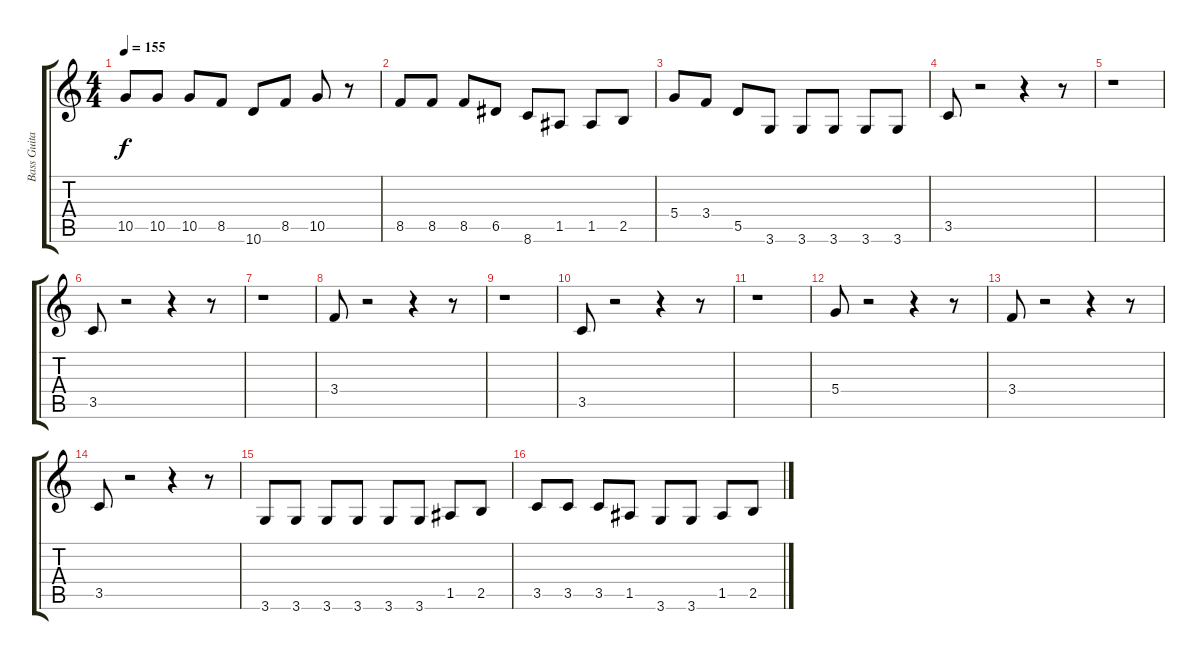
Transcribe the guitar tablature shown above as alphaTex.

\track ("Bass Guitar" "Bass Guita") {instrument fretlessbass}
\staff {score tabs}
\tuning (E4 B3 G3 D3 A2 E2) {hide}
\ts (4 4)
\tempo 155
\clef g2
\ks c
10.5.8{dy f} 10.5.8 10.5.8 8.5.8 10.6.8 8.5.8 10.5.8 r.8 |
8.5.8 8.5.8 8.5.8 6.5.8 8.6.8 1.5.8 1.5.8 2.5.8 |
5.4.8 3.4.8 5.5.8 3.6.8 3.6.8 3.6.8 3.6.8 3.6.8 |
3.5.8 r.2 r.4 r.8 |
r.1 |
3.5.8 r.2 r.4 r.8 |
r.1 |
3.4.8 r.2 r.4 r.8 |
r.1 |
3.5.8 r.2 r.4 r.8 |
r.1 |
5.4.8 r.2 r.4 r.8 |
3.4.8 r.2 r.4 r.8 |
3.5.8 r.2 r.4 r.8 |
3.6.8 3.6.8 3.6.8 3.6.8 3.6.8 3.6.8 1.5.8 2.5.8 |
3.5.8 3.5.8 3.5.8 1.5.8 3.6.8 3.6.8 1.5.8 2.5.8
